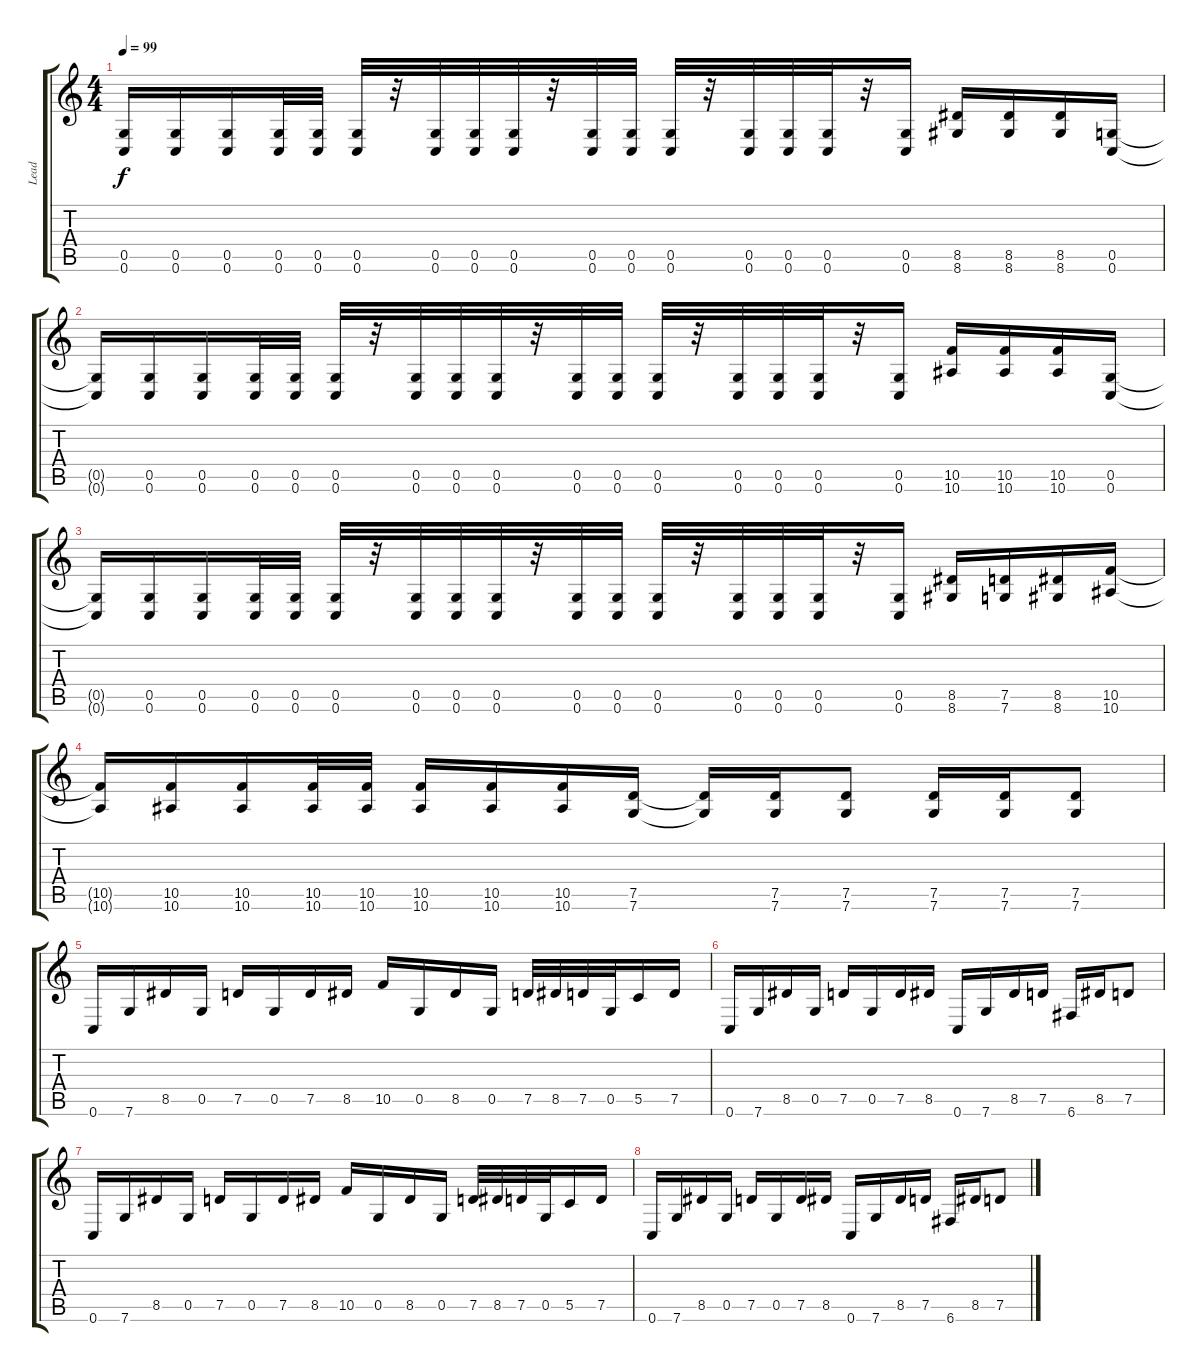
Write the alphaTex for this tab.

\track ("Lead" "Lead") {instrument overdrivenguitar}
\staff {score tabs}
\tuning (D4 A3 F3 C3 G2 C2) {hide}
\ts (4 4)
\tempo 99
\clef g2
\ks c
(0.5{t} 0.6{t}).16{dy f} (0.5 0.6).16 (0.5 0.6).16 (0.5 0.6).32 (0.5 0.6).32 (0.5 0.6).32 r.32 (0.5 0.6).32 (0.5 0.6).32 (0.5 0.6).32 r.32 (0.5 0.6).32 (0.5 0.6).32 (0.5 0.6).32 r.32 (0.5 0.6).32 (0.5 0.6).32 (0.5 0.6).32 r.32 (0.5 0.6).16 (8.5 8.6).16 (8.5 8.6).16 (8.5 8.6).16 (0.5 0.6).16 |
(0.5{t} 0.6{t}).16 (0.5 0.6).16 (0.5 0.6).16 (0.5 0.6).32 (0.5 0.6).32 (0.5 0.6).32 r.32 (0.5 0.6).32 (0.5 0.6).32 (0.5 0.6).32 r.32 (0.5 0.6).32 (0.5 0.6).32 (0.5 0.6).32 r.32 (0.5 0.6).32 (0.5 0.6).32 (0.5 0.6).32 r.32 (0.5 0.6).16 (10.5 10.6).16 (10.5 10.6).16 (10.5 10.6).16 (0.5 0.6).16 |
(0.5{t} 0.6{t}).16 (0.5 0.6).16 (0.5 0.6).16 (0.5 0.6).32 (0.5 0.6).32 (0.5 0.6).32 r.32 (0.5 0.6).32 (0.5 0.6).32 (0.5 0.6).32 r.32 (0.5 0.6).32 (0.5 0.6).32 (0.5 0.6).32 r.32 (0.5 0.6).32 (0.5 0.6).32 (0.5 0.6).32 r.32 (0.5 0.6).16 (8.5 8.6).16 (7.5 7.6).16 (8.5 8.6).16 (10.5 10.6).16 |
(10.5{t} 10.6{t}).16 (10.5 10.6).16 (10.5 10.6).16 (10.5 10.6).32 (10.5 10.6).32 (10.5 10.6).16 (10.5 10.6).16 (10.5 10.6).16 (7.5 7.6).16 (7.5{t} 7.6{t}).16 (7.5 7.6).16 (7.5 7.6).8 (7.5 7.6).16 (7.5 7.6).16 (7.5 7.6).8 |
0.6.16 7.6.16 8.5.16 0.5.16 7.5.16 0.5.16 7.5.16 8.5.16 10.5.16 0.5.16 8.5.16 0.5.16 7.5.32 8.5.32 7.5.32 0.5.32 5.5.16 7.5.16 |
0.6.16 7.6.16 8.5.16 0.5.16 7.5.16 0.5.16 7.5.16 8.5.16 0.6.16 7.6.16 8.5.16 7.5.16 6.6.16 8.5.16 7.5.8 |
0.6.16 7.6.16 8.5.16 0.5.16 7.5.16 0.5.16 7.5.16 8.5.16 10.5.16 0.5.16 8.5.16 0.5.16 7.5.32 8.5.32 7.5.32 0.5.32 5.5.16 7.5.16 |
0.6.16 7.6.16 8.5.16 0.5.16 7.5.16 0.5.16 7.5.16 8.5.16 0.6.16 7.6.16 8.5.16 7.5.16 6.6.16 8.5.16 7.5.8
